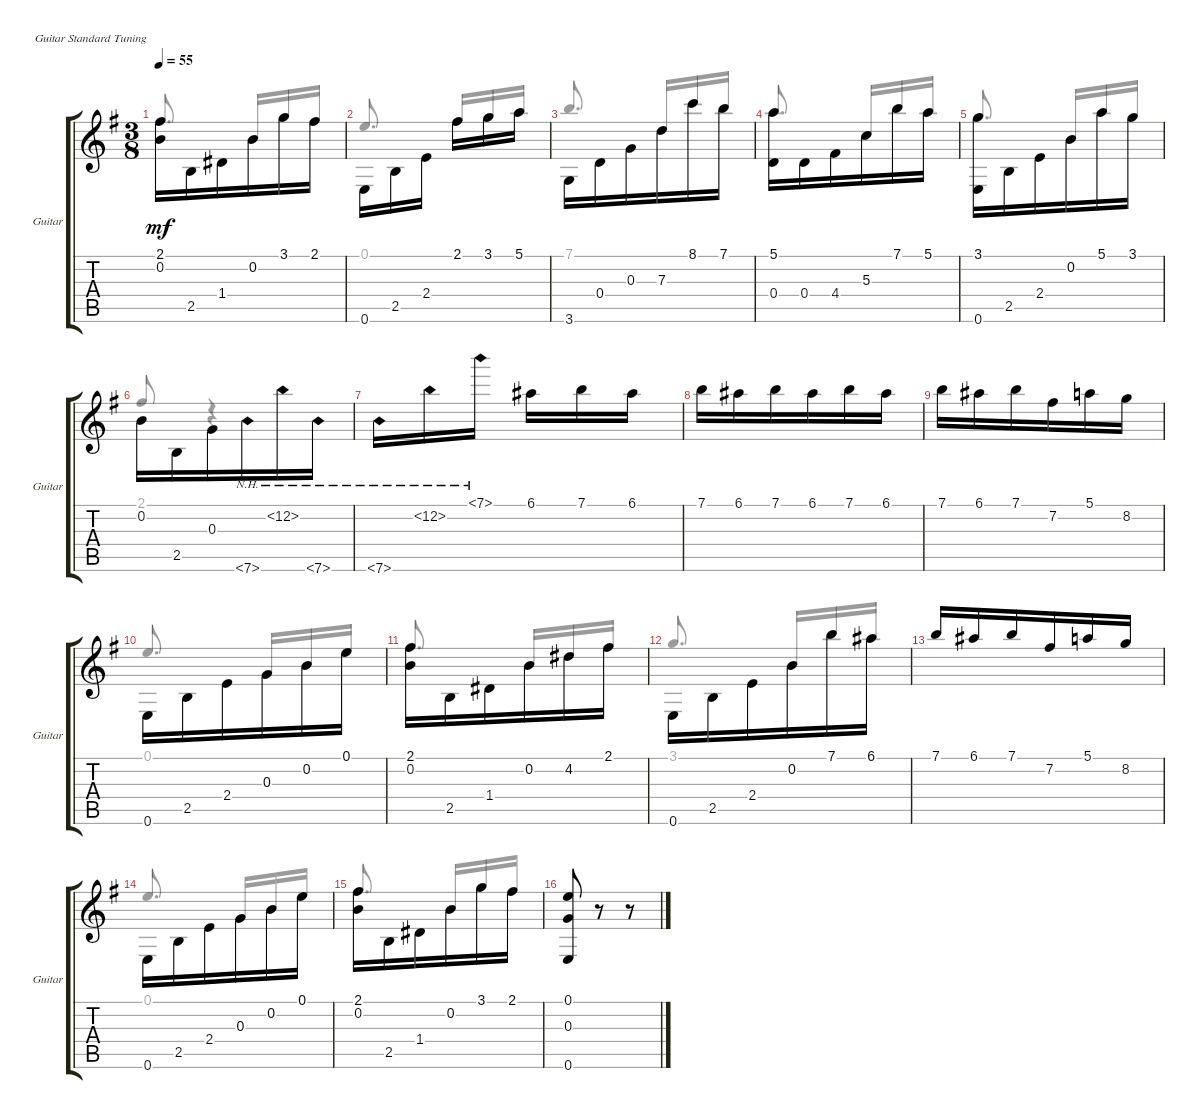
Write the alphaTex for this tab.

\defaultSystemsLayout 4
\bracketExtendMode groupsimilarinstruments
\useSystemSignSeparator
\singleTrackTrackNamePolicy allsystems
\multiTrackTrackNamePolicy allsystems
\firstSystemTrackNameOrientation horizontal
\otherSystemsTrackNameOrientation horizontal
\track ("Guitar" "Guitar") {instrument acousticguitarsteel}
\staff {score tabs}
\tuning (E4 B3 G3 D3 A2 E2)
\voice
\ts (3 8)
\tempo 55
\clef g2
\ks eminor
(2.1 0.2).16{dy mf beam invert} 2.5.16 1.4.16 0.2.16 3.1.16 2.1.16 |
0.6.16{beam invert} 2.5.16 2.4.16{beam split} 2.1.16{beam invert} 3.1.16 5.1.16 |
3.6.16{beam invert} 0.4.16 0.3.16 7.3.16 8.1.16 7.1.16 |
(5.1 0.4).16{beam invert} 0.4.16 4.4.16 5.3.16 7.1.16 5.1.16 |
(0.6 3.1).16{beam invert} 2.5.16 2.4.16 0.2.16 5.1.16 3.1.16 |
0.2.16{beam invert} 2.5.16 0.3.16 7.6{nh}.16 12.2{nh}.16 7.6{nh}.16 |
7.6{nh}.16 12.2{nh}.16 7.1{nh}.16{beam split} 6.1.16 7.1.16 6.1.16 |
7.1.16 6.1.16 7.1.16 6.1.16 7.1.16 6.1.16 |
7.1.16 6.1.16 7.1.16 7.2.16 5.1.16 8.2.16 |
0.6.16{beam invert} 2.5.16 2.4.16 0.3.16 0.2.16 0.1.16 |
(2.1 0.2).16{beam invert} 2.5.16 1.4.16 0.2.16 4.2.16 2.1.16 |
0.6.16{beam invert} 2.5.16 2.4.16 0.2.16 7.1.16 6.1.16 |
7.1.16{beam invert} 6.1.16 7.1.16 7.2.16 5.1.16 8.2.16 |
0.6.16{beam invert} 2.5.16 2.4.16 0.3.16 0.2.16 0.1.16 |
(2.1 0.2).16{beam invert} 2.5.16 1.4.16 0.2.16 3.1.16 2.1.16 |
(0.6 0.3 0.1).8 r.8 r.8
\voice
\clef g2
\ottava regular
\simile none
\ks eminor
2.1.8{d dy mf beam invert beam split} 0.2.16{beam merge} 3.1.16{beam invert beam merge} 2.1.16{beam merge} |
0.1.8{d beam invert beam split} 2.1.16{beam invert beam merge} 3.1.16{beam merge} 5.1.16{beam merge} |
7.1.8{d beam invert beam split} 7.3.16{beam invert beam merge} 8.1.16{beam merge} 7.1.16{beam merge} |
5.1.8{d beam invert beam split} 5.3.16{beam invert beam merge} 7.1.16{beam merge} 5.1.16{beam merge} |
3.1.8{d beam invert beam split} 0.2.16{beam invert beam merge} 5.1.16{beam merge} 3.1.16{beam merge} |
2.1.8{beam invert} r.4{beam invert} |
|
|
|
0.1.8{d beam invert beam split} 0.3.16{beam invert beam merge} 0.2.16{beam merge} 0.1.16{beam merge} |
2.1.8{d beam invert beam split} 0.2.16{beam merge} 4.2.16{beam invert beam merge} 2.1.16{beam merge} |
3.1.8{d beam invert beam split} 0.2.16{beam invert beam merge} 7.1.16{beam merge} 6.1.16{beam merge} |
|
0.1.8{d beam invert beam split} 0.3.16{beam invert beam merge} 0.2.16{beam merge} 0.1.16{beam merge} |
2.1.8{d beam invert beam split} 0.2.16{beam merge} 3.1.16{beam invert beam merge} 2.1.16{beam merge} |
